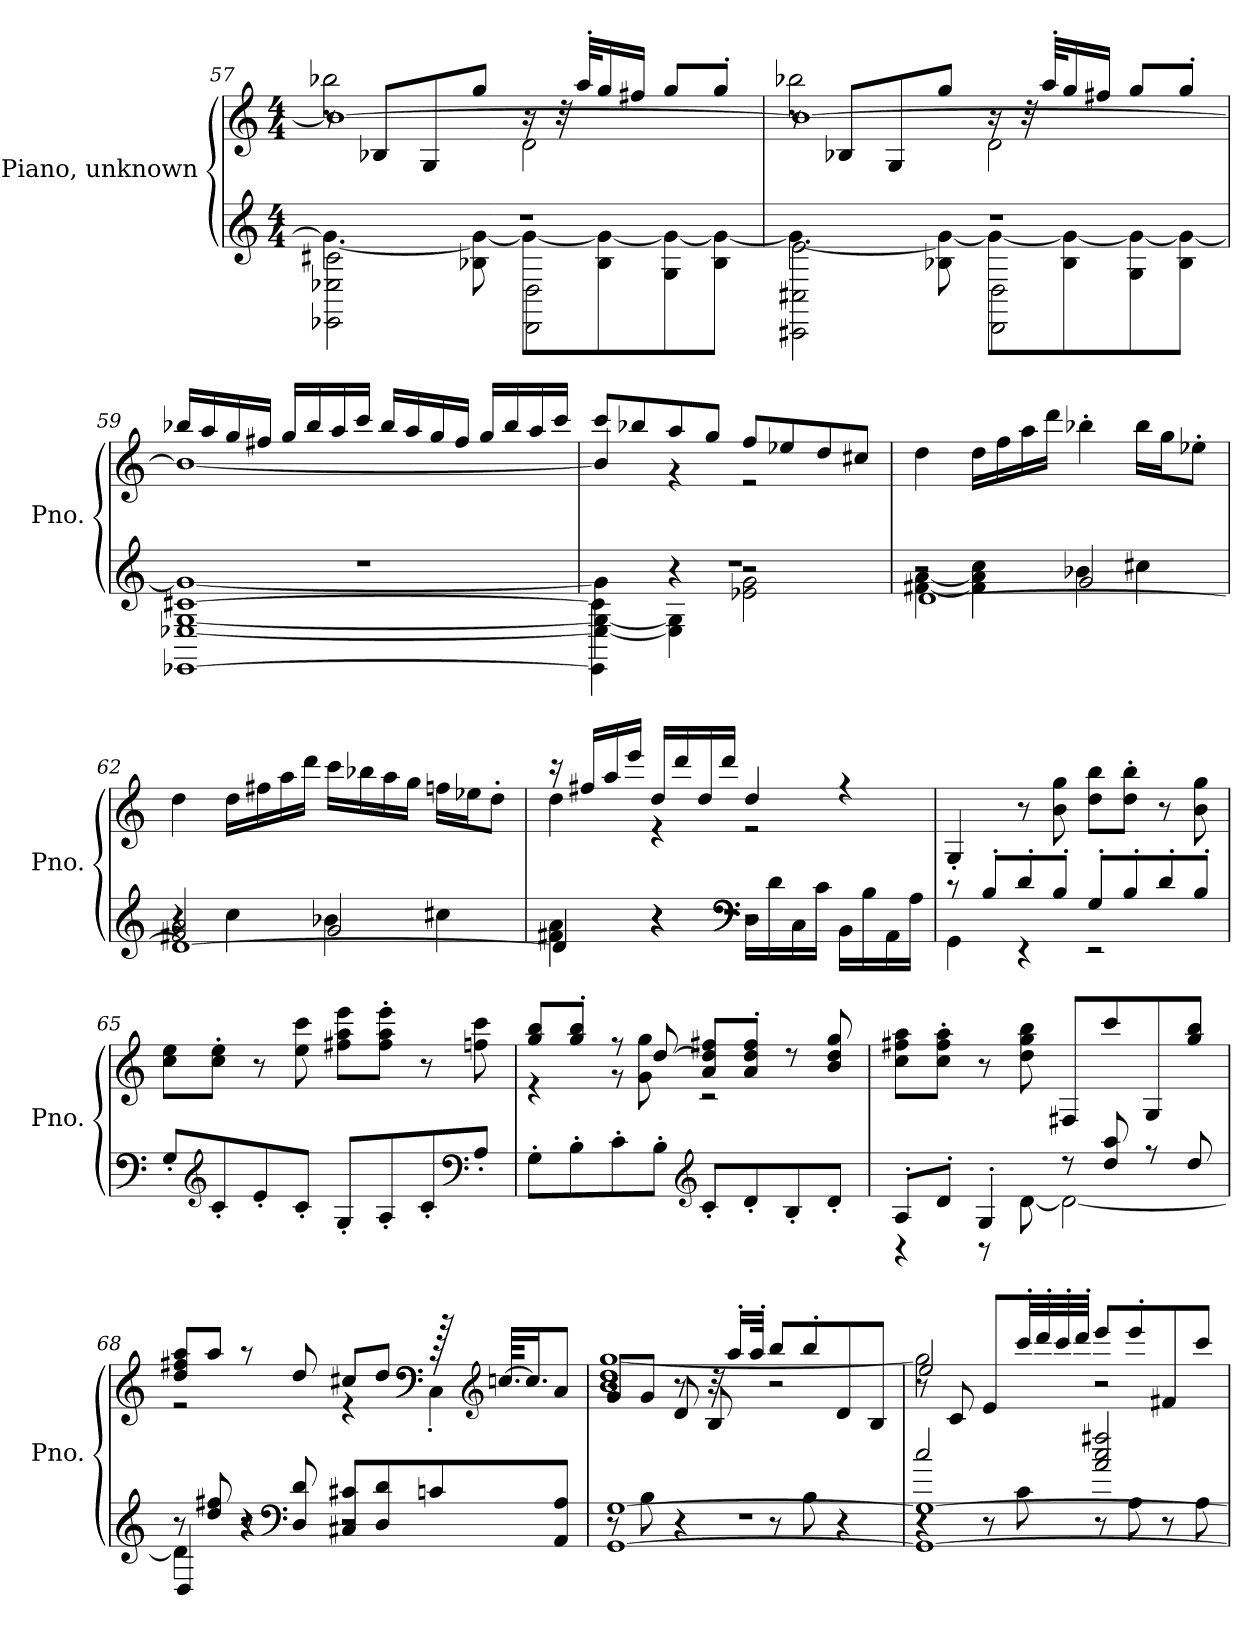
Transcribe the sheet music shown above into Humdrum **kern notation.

**kern	**kern
*part1	*part1
*staff2	*staff1
*I"Piano, unknown	*
*I'Pno.	*
!!LO:LB:g=z
*clefG2	*clefG2
*k[]	*k[]
*M4/4	*M4/4
=57	=57
*^	*^
*	*^	*	*^
1r	4.g\_	2EE-X\ 2E-X\ 2c#X\	8r	2bb-X\	1b-_
.	.	.	8B-X/L	.	.
.	.	.	8G/	.	.
.	8B-X\ 8g\_	.	8gg/J	.	.
.	8g\L_	2DD\ 2D\	16r	2d\	.
.	.	.	32r	.	.
.	.	.	32aa'/KLL	.	.
.	8B-\ 8g\_	.	16gg/	.	.
.	.	.	16ff#X/JJ	.	.
.	8G\ 8g\_	.	8gg/L	.	.
.	8B-\ 8g\_J	.	8gg'/J	.	.
=58	=58	=58	=58	=58	=58
1r	4.g\_	2CC#X\ 2C#X\ 2e\	8r	2bb-X\	1b-_
.	.	.	8B-X/L	.	.
.	.	.	8G/	.	.
.	8B-X\ 8g\_	.	8gg/J	.	.
.	8g\L_	2DD\ 2D\	16r	2d\	.
.	.	.	32r	.	.
.	.	.	32aa'/KLL	.	.
.	8B-\ 8g\_	.	16gg/	.	.
.	.	.	16ff#X/JJ	.	.
.	8G\ 8g\_	.	8gg/L	.	.
.	8B-\ 8g\_J	.	8gg'/J	.	.
*	*	*	*	*v	*v
!!LO:LB:g=z
=59	=59	=59	=59	=59
1r	[1E-X [1G 1g_	[1EE-X [1c#X	16bb-X/LL	1b-_
.	.	.	16aa/	.
.	.	.	16gg/	.
.	.	.	16ff#X/JJ	.
.	.	.	16gg/LL	.
.	.	.	16bb-/	.
.	.	.	16aa/	.
.	.	.	16ccc/JJ	.
.	.	.	16bb-/LL	.
.	.	.	16aa/	.
.	.	.	16gg/	.
.	.	.	16ff#/JJ	.
.	.	.	16gg/LL	.
.	.	.	16bb-/	.
.	.	.	16aa/	.
.	.	.	16ccc/JJ	.
=60	=60	=60	=60	=60
1r	4E-\_ 4G\_ 4g\]	4EE-\] 4c#\]	8ccc/L	4b-/]
.	.	.	8bb-X/	.
.	4E-\] 4G\]	4r	8aa/	4r
.	.	.	8gg/J	.
.	2e-X\ 2g\	2r	8ff/L	2r
.	.	.	8ee-X/	.
.	.	.	8dd/	.
.	.	.	8cc#X/J	.
*	*	*	*v	*v
!!LO:PB:g=z
=61	=61	=61	=61
2r	[4f#X\ [4a\	[1d	4dd\
.	4f#\] 4a\] 4cc\	.	16dd\LL
.	.	.	16ff\
.	.	.	16aa\
.	.	.	16ddd\JJ
2g/	4b-X\	.	4bb-X'\
.	4cc#X\	.	16bb-\LL
.	.	.	16gg\J
.	.	.	8ee-X'\J
=62	=62	=62	=62
2f#X/ 2a/	4r	1d_	4dd\
.	4cc\	.	16dd\LL
.	.	.	16ff#X\
.	.	.	16aa\
.	.	.	16ddd\JJ
2g/	4b-X\	.	16ccc\LL
.	.	.	16bb-X\
.	.	.	16aa\
.	.	.	16gg\JJ
.	4cc#X\	.	16ffn\LL
.	.	.	16ee-X\J
.	.	.	8dd'\J
!!LO:LB:g=z
=63	=63	=63	=63
*	*	*	*^
1r	4f#X\ 4a\	4d/]	16r	4dd\
.	.	.	16ff#X/LL	.
.	.	.	16aa/	.
.	.	.	16eee/JJ	.
.	4r	4r	16dd/LL	4r
.	.	.	16ddd/	.
.	.	.	16dd/	.
.	.	.	16ddd/JJ	.
*clefF4	*	*	*	*
.	16D\LL	2r	4dd/	2r
.	16d\	.	.	.
.	16C\	.	.	.
.	16c\JJ	.	.	.
.	16BB\LL	.	4r	.
.	16B\	.	.	.
.	16AA\	.	.	.
.	16A\JJ	.	.	.
*	*v	*v	*	*
*	*	*v	*v
=64	=64	=64
8r	4GG\	4G'/
8B'/L	.	.
8d'/	4r	8r
8B'/J	.	8b\ 8gg\
8G'/L	2r	8dd\ 8bb\L
8B'/	.	8dd\' 8bb\'J
8d'/	.	8r
8B'/J	.	8b\ 8gg\
*v	*v	*
=65	=65
8G'/L	8cc\ 8ee\L
*clefG2	*
8c'/	8cc\' 8ee\'J
8e'/	8r
8c'/J	8ee\ 8ccc\
8G'/L	8ff#X\ 8aa\ 8eee\L
8A'/	8ff#\' 8aa\' 8eee\'J
8c'/	8r
*clefF4	*
8A'/J	8ffn\ 8ccc\
!!LO:LB:g=z
=66	=66
*	*^
8G'\L	8gg/ 8bb/L	4r
8B'\	8gg/' 8bb/'J	.
8c'\	8r	8r
8B'\J	[8dd/	8g\ 8gg\
*clefG2	*	*
8c'/L	8a/ 8dd/] 8ff#X/L	2r
8d'/	8a/' 8dd/' 8ff#/'J	.
8B'/	8r	.
8d'/J	8b/ 8dd/ 8gg/	.
*	*v	*v
=67	=67
*^	*
8A'/L	4r	8cc\ 8ff#X\ 8aa\L
8d'/J	.	8cc\' 8ff#\' 8aa\'J
4G'/	8r	8r
.	[8d\	8dd\ 8gg\ 8bb\
8r	2d\_	8F#X/L
8dd/ 8aa/	.	8ccc/
8r	.	8G/
8dd/	.	8gg/ 8bb/J
=68	=68	=68
*	*^	*^
8r	4d\]	4D/	8dd/ 8ff#X/ 8aa/L	2r
8dd/ 8ff#X/	.	.	8aa/J	.
8r	4r	4r	8r	.
*clefF4	*	*	*	*
8D/ 8d/	.	.	8dd/	.
8C#X/ 8c#X/L	2r	2r	8cc#X/L	4r
8D/ 8d/	.	.	8dd/J	.
*	*	*	*clefF4	*
8cn/	.	.	128r	4C'\
*	*	*	*clefG2	*
.	.	.	[64.ccn/KKLL	.
.	.	.	16.cc/J]	.
8AA/ 8A/J	.	.	8a/J	.
!!LO:LB:g=z
=69	=69	=69	=69	=69
*	*	*	*	*^
1r	8r	[1GG [1G	8g/L	1b 1dd [1gg	4r
.	8B\	.	8g/J	.	.
.	4r	.	8d/	.	8r
.	.	.	32r	.	8B/
.	.	.	16aa'/LL	.	.
.	.	.	32aa'/JJk	.	.
.	8r	.	8bb/L	.	2r
.	8B\	.	8bb'/	.	.
.	4r	.	8d/	.	.
.	.	.	8B/J	.	.
=70	=70	=70	=70	=70	=70
2cc/	4r	1GG_ 1G_	8r	2gg\]	2ee/
.	.	.	8c/	.	.
.	8r	.	8e/L	.	.
.	8c\	.	32ccc'/LL	.	.
.	.	.	32ddd'/	.	.
.	.	.	32ccc'/	.	.
.	.	.	32ddd'/JJJ	.	.
2a/ 2cc/ 2ff#X/	8r	.	8eee/L	2r	2r
.	8A\	.	8eee'/	.	.
.	8r	.	8f#X/	.	.
.	8A\	.	8ccc/J	.	.
*v	*v	*v	*	*	*
*	*v	*v	*v
=	=
*-	*-
